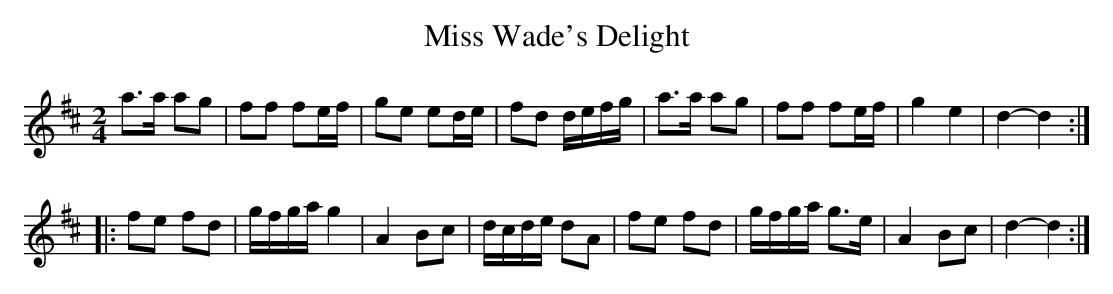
X:1
T:Miss Wade's Delight
M:2/4
K:D
a3a a2g2| f2f2 f2ef| g2e2 e2de| f2d2 defg| \
a3a a2g2| f2f2 f2ef| g4 e4| d4-d4:|
|:f2e2 f2d2| gfga g4| A4 B2c2| dcde d2A2| \
f2e2 f2d2| gfga g3e| A4 B2c2| d4-d4:|
